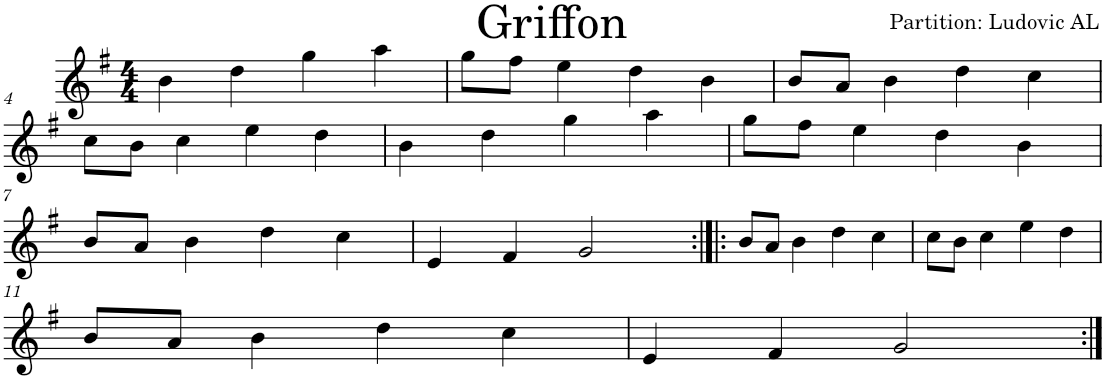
**kern
*part1
*staff1
*I"Violon
*I'Vln.
*clefG2
*k[f#]
*M4/4
=1
4b\
4dd\
4gg\
4aa\
=2
8gg\L
8ff#\J
4ee\
4dd\
4b\
=3
8b/L
8a/J
4b\
4dd\
4cc\
!!LO:LB:g=z
=4
8cc\L
8b\J
4cc\
4ee\
4dd\
=5
4b\
4dd\
4gg\
4aa\
=6
8gg\L
8ff#\J
4ee\
4dd\
4b\
!!LO:LB:g=z
=7
8b/L
8a/J
4b\
4dd\
4cc\
=8
4e/
4f#/
2g/
=9:|!|:
8b/L
8a/J
4b\
4dd\
4cc\
=10
8cc\L
8b\J
4cc\
4ee\
4dd\
!!LO:LB:g=z
=11
8b/L
8a/J
4b\
4dd\
4cc\
=12
4e/
4f#/
2g/
=:|!
*-
